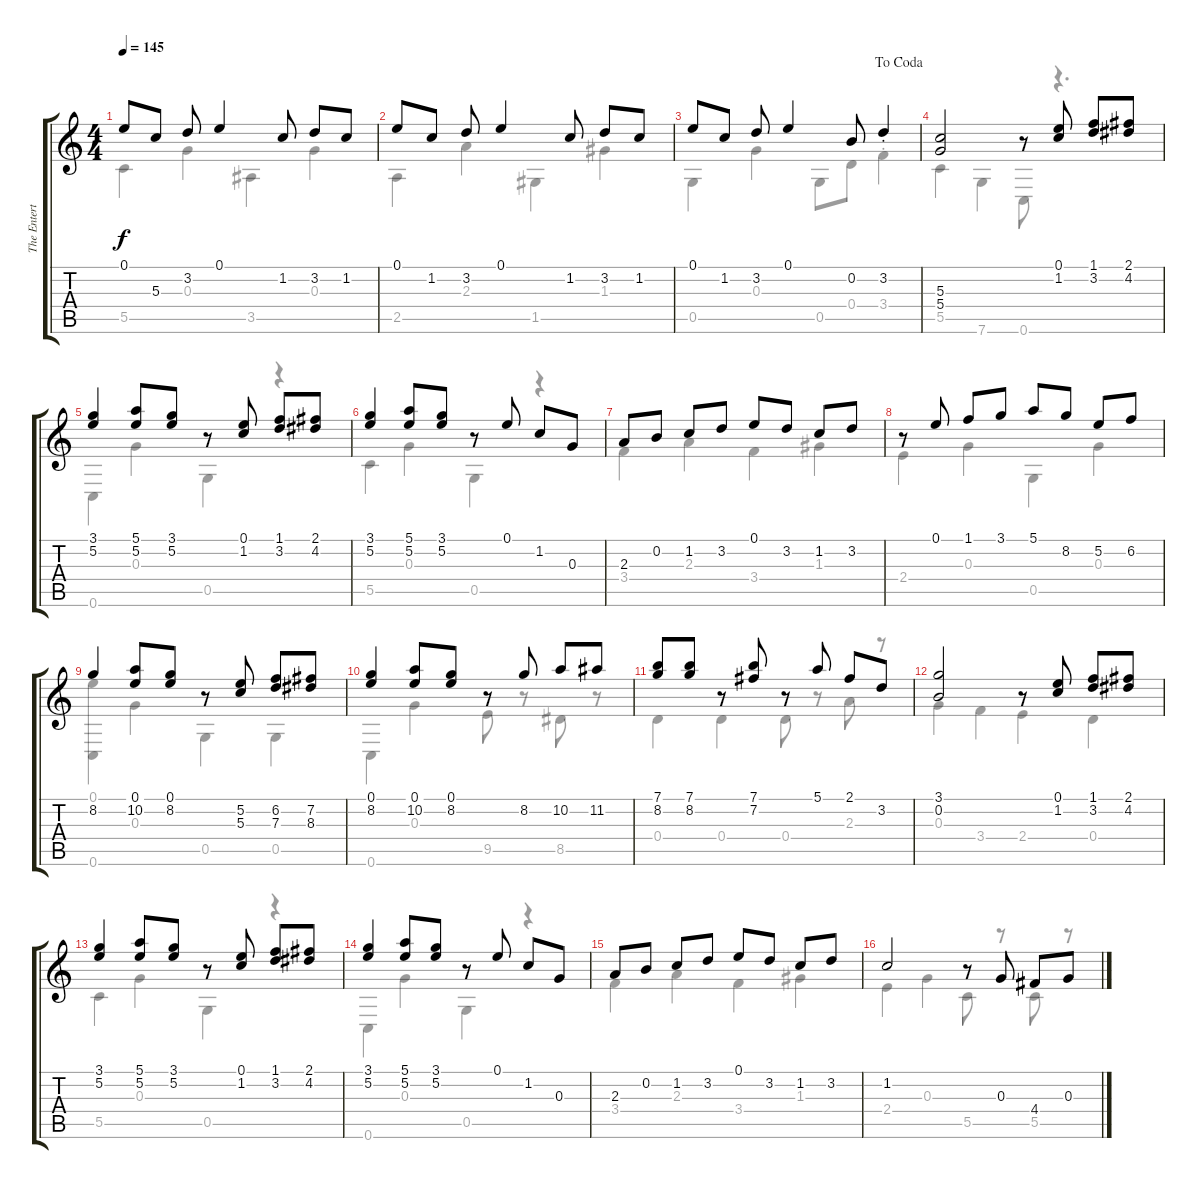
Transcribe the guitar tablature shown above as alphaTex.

\track ("The Entertainer" "The Entert") {instrument acousticguitarnylon}
\staff {score tabs}
\tuning (E4 B3 G3 D3 G2 C2) {hide}
\voice
\ts (4 4)
\tempo 145
\clef g2
\ks c
0.1.8{dy f} 5.3.8 3.2.8 0.1.4 1.2.8 3.2.8 1.2.8 |
0.1.8 1.2.8 3.2.8 0.1.4 1.2.8 3.2.8 1.2.8 |
\jump dacoda
0.1.8 1.2.8 3.2.8 0.1.4 0.2.8 3.2{st}.4 |
(5.3 5.4).2 r.8 (0.1 1.2).8 (1.1 3.2).8 (2.1 4.2).8 |
(3.1 5.2).4 (5.1 5.2).8 (3.1 5.2).8 r.8 (0.1 1.2).8 (1.1 3.2).8 (2.1 4.2).8 |
(3.1 5.2).4 (5.1 5.2).8 (3.1 5.2).8 r.8 0.1.8 1.2.8 0.3.8 |
2.3.8 0.2.8 1.2.8 3.2.8 0.1.8 3.2.8 1.2.8 3.2.8 |
r.8 0.1.8 1.1.8 3.1.8 5.1.8 8.2.8 5.2.8 6.2.8 |
8.2.4 (0.1 10.2).8 (0.1 8.2).8 r.8 (5.2 5.3).8 (6.2 7.3).8 (7.2 8.3).8 |
(0.1 8.2).4 (0.1 10.2).8 (0.1 8.2).8 r.8 8.2.8 10.2.8 11.2.8 |
(7.1 8.2).8 (7.1 8.2).8 r.8 (7.1 7.2).8 r.8 5.1.8 2.1.8 3.2.8 |
(3.1 0.2).2 r.8 (0.1 1.2).8 (1.1 3.2).8 (2.1 4.2).8 |
(3.1 5.2).4 (5.1 5.2).8 (3.1 5.2).8 r.8 (0.1 1.2).8 (1.1 3.2).8 (2.1 4.2).8 |
(3.1 5.2).4 (5.1 5.2).8 (3.1 5.2).8 r.8 0.1.8 1.2.8 0.3.8 |
2.3.8 0.2.8 1.2.8 3.2.8 0.1.8 3.2.8 1.2.8 3.2.8 |
1.2.2 r.8 0.3.8 4.4.8 0.3.8
\voice
\clef g2
\ottava regular
\simile none
\ks c
5.5.4{dy f} 0.3.4 3.5.4 0.3.4 |
2.5.4 2.3.4 1.5.4 1.3.4 |
0.5.4 0.3.4 0.5.8 0.4.8 3.4{st}.4 |
5.5.4 7.6.4 0.6.8 r.4{d} |
0.6.4 0.3.4 0.5.4 r.4 |
5.5.4 0.3.4 0.5.4 r.4 |
3.4.4 2.3.4 3.4.4 1.3.4 |
2.4.4 0.3.4 0.5.4 0.3.4 |
(0.1 0.6).4 0.3.4 0.5.4 0.5.4 |
0.6.4 0.3.4 9.5.8 r.8 8.5.8 r.8 |
0.4.4 0.4.4 0.4.8 r.8 2.3.8 r.8 |
0.3.4 3.4.4 2.4.4 0.4.4 |
5.5.4 0.3.4 0.5.4 r.4 |
0.6.4 0.3.4 0.5.4 r.4 |
3.4.4 2.3.4 3.4.4 1.3.4 |
2.4.4 0.3.4 5.5.8 r.8 5.5.8 r.8
